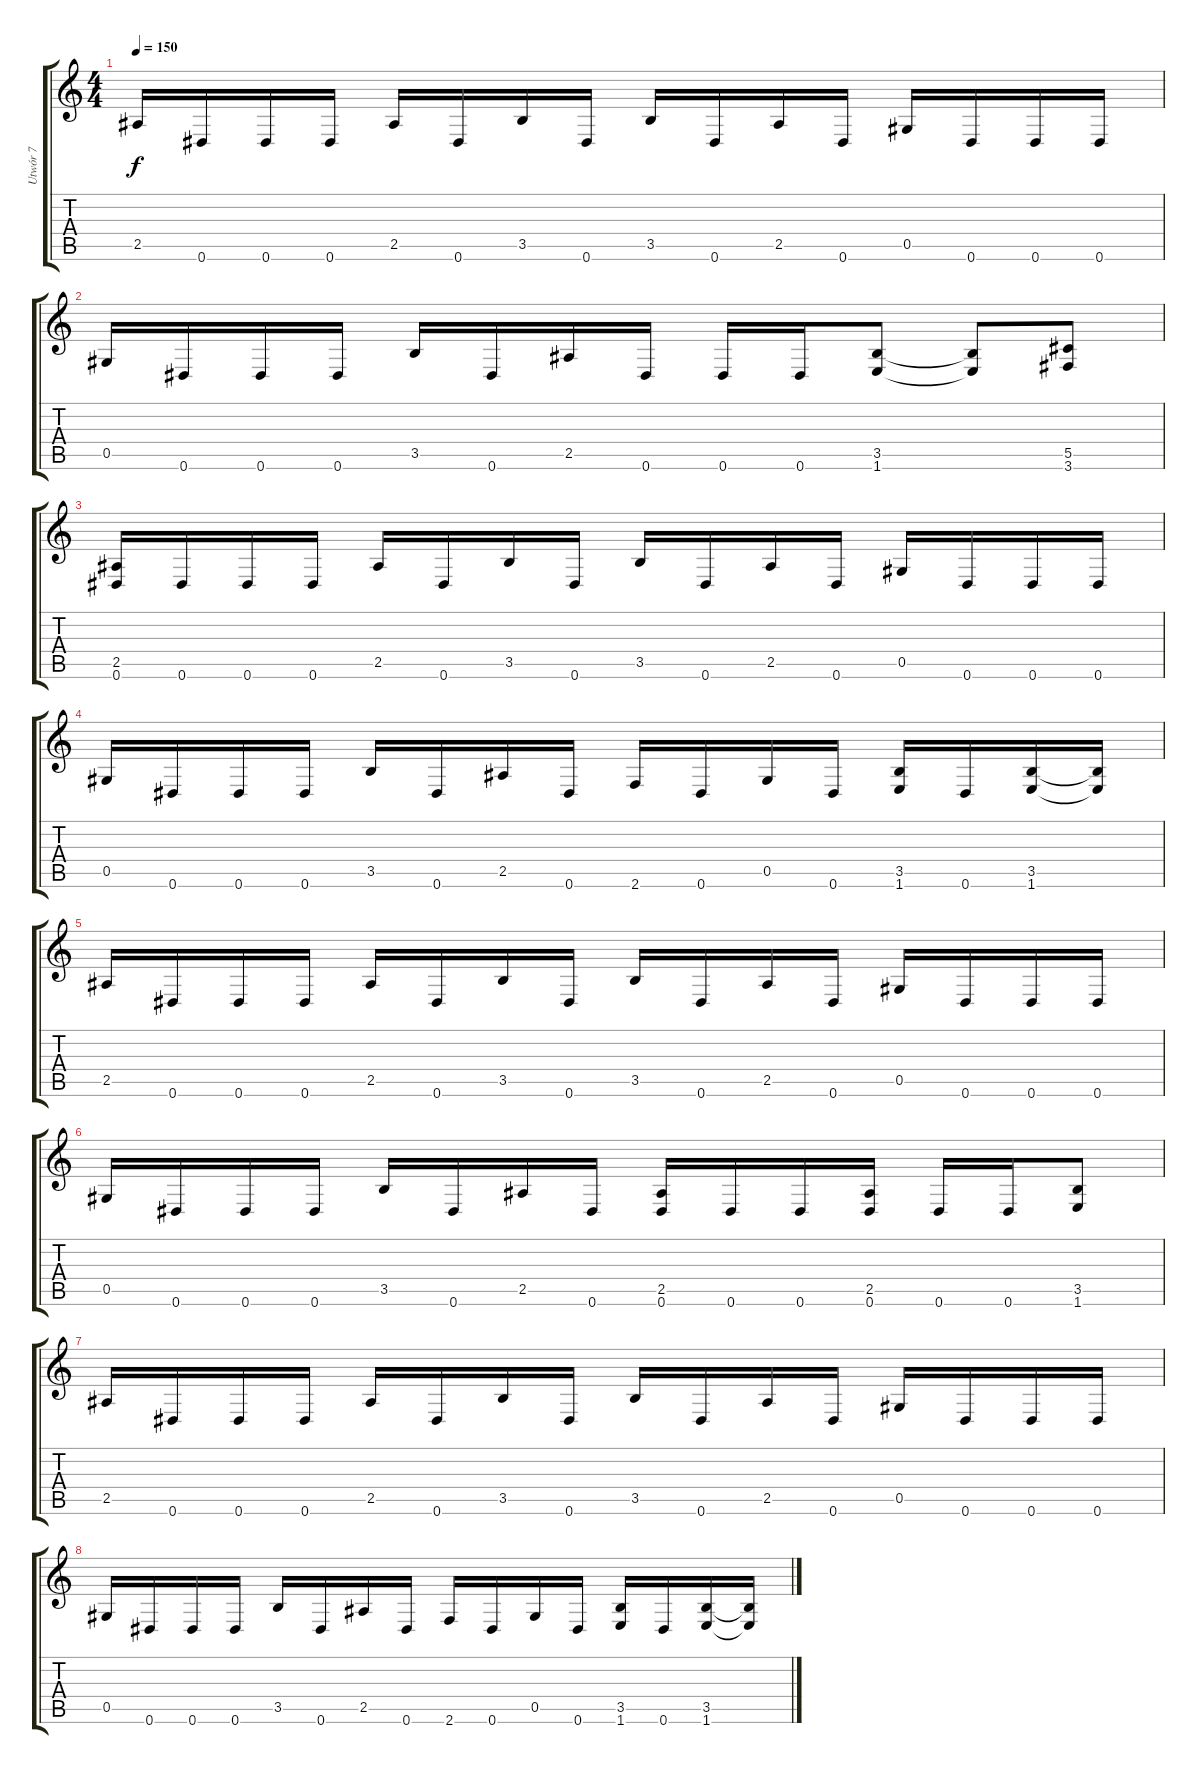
\track ("Utwór 7" "Utwór 7") {instrument electricbassfinger}
\staff {score tabs}
\tuning (Eb4 Bb3 Gb3 Db3 Ab2 Eb2) {hide}
\ts (4 4)
\tempo 150
\clef g2
\ks c
2.5.16{dy f} 0.6.16 0.6.16 0.6.16 2.5.16 0.6.16 3.5.16 0.6.16 3.5.16 0.6.16 2.5.16 0.6.16 0.5.16 0.6.16 0.6.16 0.6.16 |
0.5.16 0.6.16 0.6.16 0.6.16 3.5.16 0.6.16 2.5.16 0.6.16 0.6.16 0.6.16 (3.5 1.6).8 (3.5{t} 1.6{t}).8 (5.5 3.6).8 |
(2.5 0.6).16 0.6.16 0.6.16 0.6.16 2.5.16 0.6.16 3.5.16 0.6.16 3.5.16 0.6.16 2.5.16 0.6.16 0.5.16 0.6.16 0.6.16 0.6.16 |
0.5.16 0.6.16 0.6.16 0.6.16 3.5.16 0.6.16 2.5.16 0.6.16 2.6.16 0.6.16 0.5.16 0.6.16 (3.5 1.6).16 0.6.16 (3.5 1.6).16 (3.5{t} 1.6{t}).16 |
2.5.16 0.6.16 0.6.16 0.6.16 2.5.16 0.6.16 3.5.16 0.6.16 3.5.16 0.6.16 2.5.16 0.6.16 0.5.16 0.6.16 0.6.16 0.6.16 |
0.5.16 0.6.16 0.6.16 0.6.16 3.5.16 0.6.16 2.5.16 0.6.16 (2.5 0.6).16 0.6.16 0.6.16 (2.5 0.6).16 0.6.16 0.6.16 (3.5 1.6).8 |
2.5.16 0.6.16 0.6.16 0.6.16 2.5.16 0.6.16 3.5.16 0.6.16 3.5.16 0.6.16 2.5.16 0.6.16 0.5.16 0.6.16 0.6.16 0.6.16 |
0.5.16 0.6.16 0.6.16 0.6.16 3.5.16 0.6.16 2.5.16 0.6.16 2.6.16 0.6.16 0.5.16 0.6.16 (3.5 1.6).16 0.6.16 (3.5 1.6).16 (3.5{t} 1.6{t}).16
